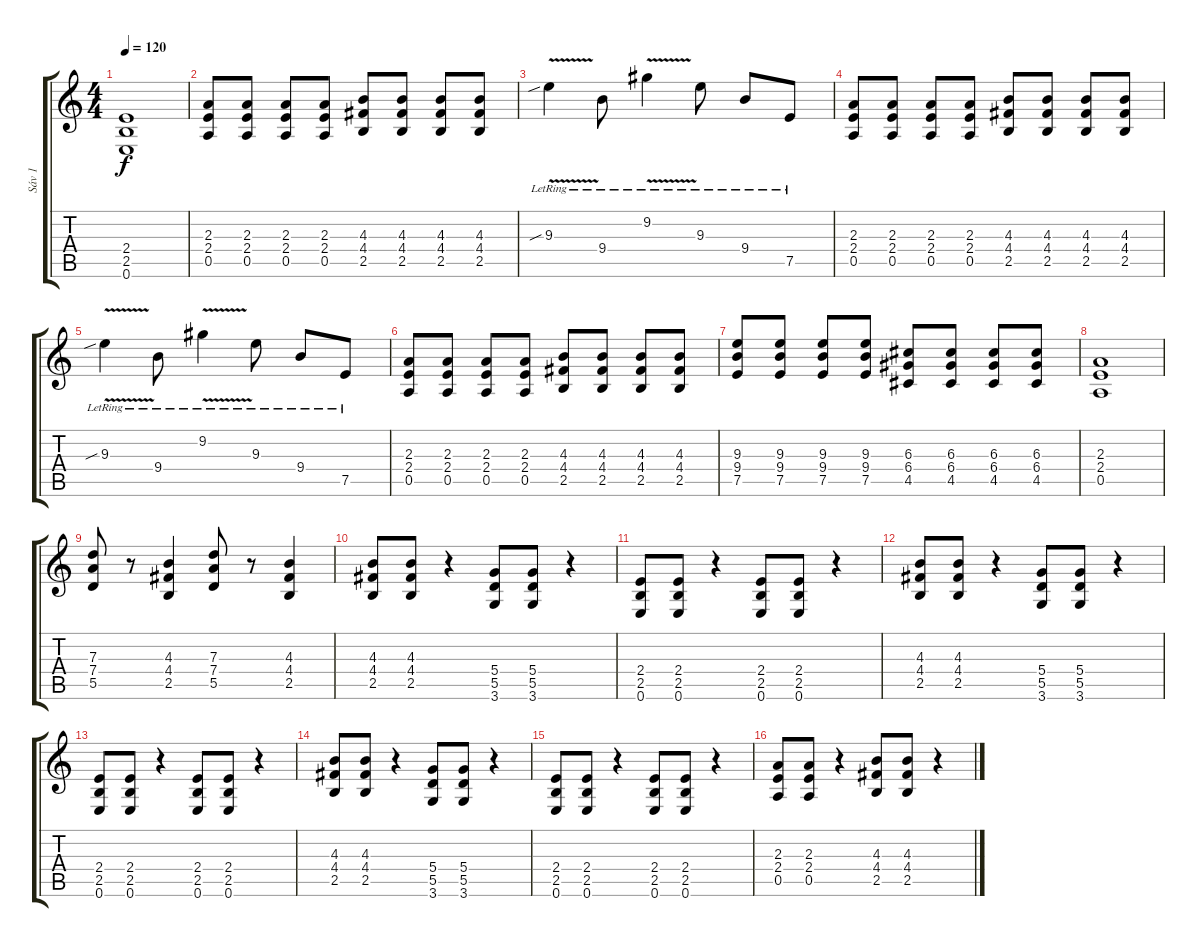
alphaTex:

\track ("Sáv 1" "Sáv 1") {instrument electricguitarclean}
\staff {score tabs}
\tuning (E4 B3 G3 D3 A2 E2) {hide}
\ts (4 4)
\tempo 120
\clef g2
\ks c
(2.4 2.5 0.6).1{dy f} |
(2.3 2.4 0.5).8 (2.3 2.4 0.5).8 (2.3 2.4 0.5).8 (2.3 2.4 0.5).8 (4.3 4.4 2.5).8 (4.3 4.4 2.5).8 (4.3 4.4 2.5).8 (4.3 4.4 2.5).8 |
9.3{v sib lr}.4 9.4{lr}.8 9.2{v lr}.4 9.3{lr}.8 9.4{lr}.8 7.5{lr}.8 |
(2.3 2.4 0.5).8 (2.3 2.4 0.5).8 (2.3 2.4 0.5).8 (2.3 2.4 0.5).8 (4.3 4.4 2.5).8 (4.3 4.4 2.5).8 (4.3 4.4 2.5).8 (4.3 4.4 2.5).8 |
9.3{v sib lr}.4 9.4{lr}.8 9.2{v lr}.4 9.3{lr}.8 9.4{lr}.8 7.5{lr}.8 |
(2.3 2.4 0.5).8 (2.3 2.4 0.5).8 (2.3 2.4 0.5).8 (2.3 2.4 0.5).8 (4.3 4.4 2.5).8 (4.3 4.4 2.5).8 (4.3 4.4 2.5).8 (4.3 4.4 2.5).8 |
(9.3 9.4 7.5).8 (9.3 9.4 7.5).8 (9.3 9.4 7.5).8 (9.3 9.4 7.5).8 (6.3 6.4 4.5).8 (6.3 6.4 4.5).8 (6.3 6.4 4.5).8 (6.3 6.4 4.5).8 |
(2.3 2.4 0.5).1 |
(7.3 7.4 5.5).8 r.8 (4.3 4.4 2.5).4 (7.3 7.4 5.5).8 r.8 (4.3 4.4 2.5).4 |
(4.3 4.4 2.5).8 (4.3 4.4 2.5).8 r.4 (5.4 5.5 3.6).8 (5.4 5.5 3.6).8 r.4 |
(2.4 2.5 0.6).8 (2.4 2.5 0.6).8 r.4 (2.4 2.5 0.6).8 (2.4 2.5 0.6).8 r.4 |
(4.3 4.4 2.5).8 (4.3 4.4 2.5).8 r.4 (5.4 5.5 3.6).8 (5.4 5.5 3.6).8 r.4 |
(2.4 2.5 0.6).8 (2.4 2.5 0.6).8 r.4 (2.4 2.5 0.6).8 (2.4 2.5 0.6).8 r.4 |
(4.3 4.4 2.5).8 (4.3 4.4 2.5).8 r.4 (5.4 5.5 3.6).8 (5.4 5.5 3.6).8 r.4 |
(2.4 2.5 0.6).8 (2.4 2.5 0.6).8 r.4 (2.4 2.5 0.6).8 (2.4 2.5 0.6).8 r.4 |
(2.3 2.4 0.5).8 (2.3 2.4 0.5).8 r.4 (4.3 4.4 2.5).8 (4.3 4.4 2.5).8 r.4
